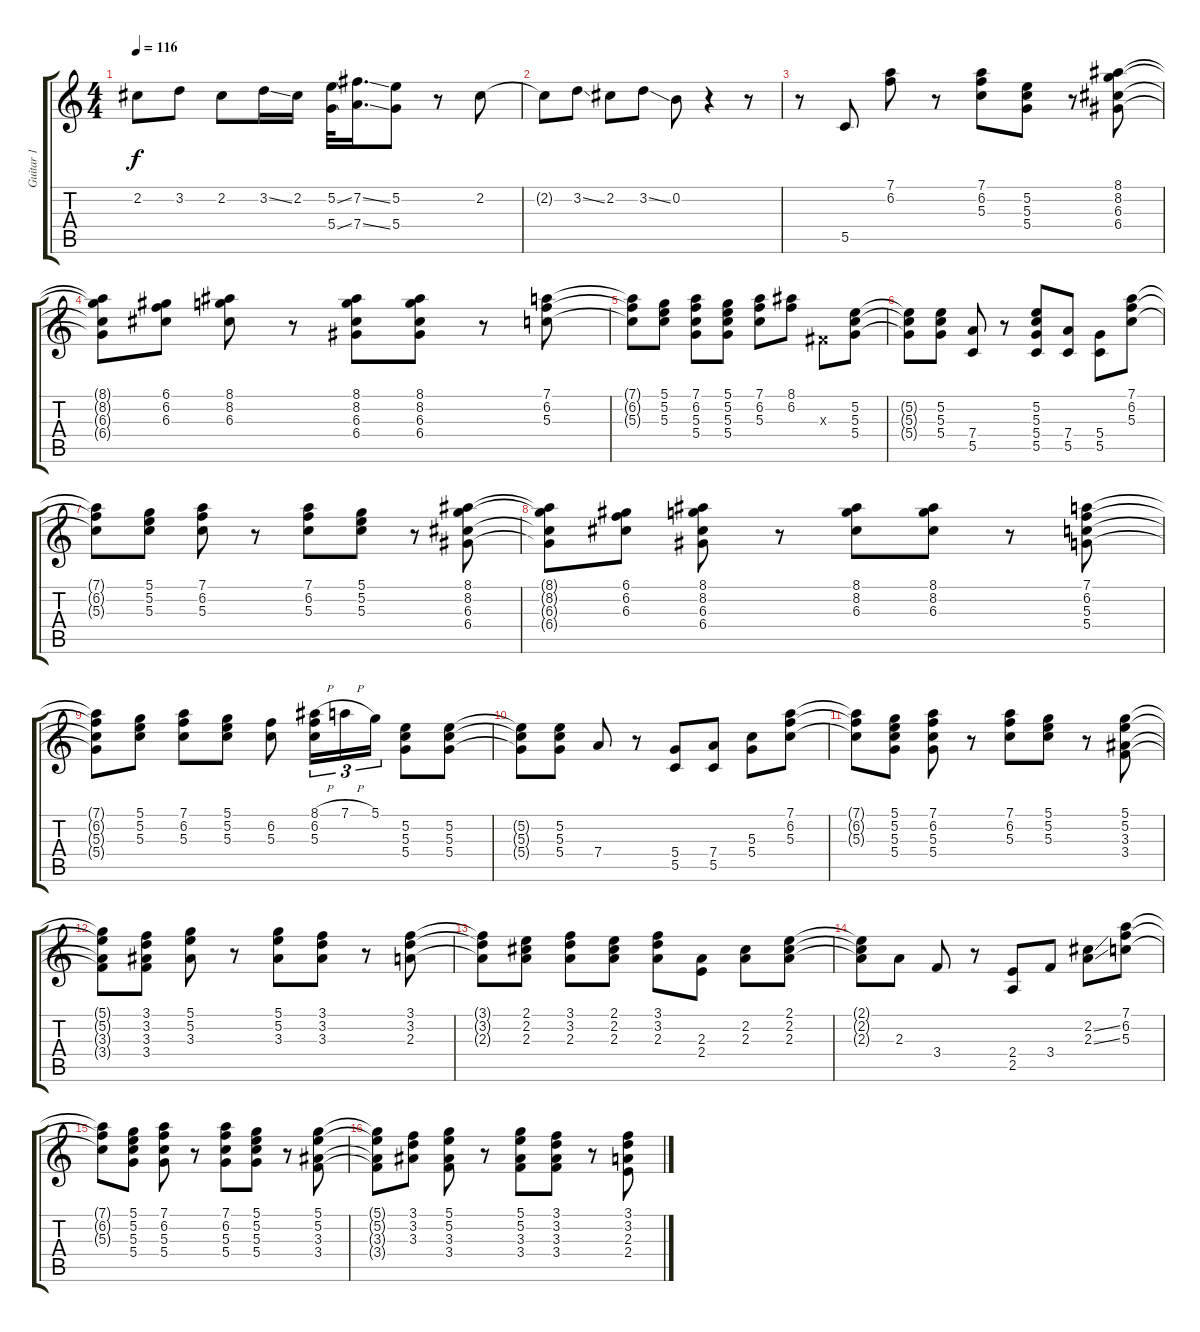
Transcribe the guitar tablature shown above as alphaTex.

\track ("Guitar 1" "Guitar 1") {instrument distortionguitar}
\staff {score tabs}
\tuning (D4 B3 G3 D3 G2 D2) {hide}
\ts (4 4)
\tempo 116
\clef g2
\ks c
2.2{t}.8{dy f} 3.2.8 2.2.8 3.2{ss}.16 2.2.16 (5.2{ss} 5.4{ss}).32 (7.2{ss} 7.4{ss}).16{d} (5.2 5.4).8 r.8 2.2.8 |
2.2{t}.8 3.2{ss}.8 2.2.8 3.2{ss}.8 0.2.8 r.4 r.8 |
r.8 5.5.8 (7.1 6.2).8 r.8 (7.1 6.2 5.3).8 (5.2 5.3 5.4).8 r.8 (8.1 8.2 6.3 6.4).8 |
(8.1{t} 8.2{t} 6.3{t} 6.4{t}).8 (6.1 6.2 6.3).8 (8.1 8.2 6.3).8 r.8 (8.1 8.2 6.3 6.4).8 (8.1 8.2 6.3 6.4).8 r.8 (7.1 6.2 5.3).8 |
(7.1{t} 6.2{t} 5.3{t}).8 (5.1 5.2 5.3).8 (7.1 6.2 5.3 5.4).8 (5.1 5.2 5.3 5.4).8 (7.1 6.2 5.3).8 (8.1 6.2).8 -1.3{x}.8 (5.2 5.3 5.4).8 |
(5.2{t} 5.3{t} 5.4{t}).8 (5.2 5.3 5.4).8 (7.4 5.5).8 r.8 (5.2 5.3 5.4 5.5).8 (7.4 5.5).8 (5.4 5.5).8 (7.1 6.2 5.3).8 |
(7.1{t} 6.2{t} 5.3{t}).8 (5.1 5.2 5.3).8 (7.1 6.2 5.3).8 r.8 (7.1 6.2 5.3).8 (5.1 5.2 5.3).8 r.8 (8.1 8.2 6.3 6.4).8 |
(8.1{t} 8.2{t} 6.3{t} 6.4{t}).8 (6.1 6.2 6.3).8 (8.1 8.2 6.3 6.4).8 r.8 (8.1 8.2 6.3).8 (8.1 8.2 6.3).8 r.8 (7.1 6.2 5.3 5.4).8 |
(7.1{t} 6.2{t} 5.3{t} 5.4{t}).8 (5.1 5.2 5.3).8 (7.1 6.2 5.3).8 (5.1 5.2 5.3).8 (6.2 5.3).8 (8.1{h} 6.2 5.3).16{tu (3 2)} 7.1{h}.16{tu (3 2)} 5.1.16{tu (3 2)} (5.2 5.3 5.4).8 (5.2 5.3 5.4).8 |
(5.2{t} 5.3{t} 5.4{t}).8 (5.2 5.3 5.4).8 7.4.8 r.8 (5.4 5.5).8 (7.4 5.5).8 (5.3 5.4).8 (7.1 6.2 5.3).8 |
(7.1{t} 6.2{t} 5.3{t}).8 (5.1 5.2 5.3 5.4).8 (7.1 6.2 5.3 5.4).8 r.8 (7.1 6.2 5.3).8 (5.1 5.2 5.3).8 r.8 (5.1 5.2 3.3 3.4).8 |
(5.1{t} 5.2{t} 3.3{t} 3.4{t}).8 (3.1 3.2 3.3 3.4).8 (5.1 5.2 3.3).8 r.8 (5.1 5.2 3.3).8 (3.1 3.2 3.3).8 r.8 (3.1 3.2 2.3).8 |
(3.1{t} 3.2{t} 2.3{t}).8 (2.1 2.2 2.3).8 (3.1 3.2 2.3).8 (2.1 2.2 2.3).8 (3.1 3.2 2.3).8 (2.3 2.4).8 (2.2 2.3).8 (2.1 2.2 2.3).8 |
(2.1{t} 2.2{t} 2.3{t}).8 2.3.8 3.4.8 r.8 (2.4 2.5).8 3.4.8 (2.2{ss} 2.3{ss}).8 (7.1 6.2 5.3).8 |
(7.1{t} 6.2{t} 5.3{t}).8 (5.1 5.2 5.3 5.4).8 (7.1 6.2 5.3 5.4).8 r.8 (7.1 6.2 5.3 5.4).8 (5.1 5.2 5.3 5.4).8 r.8 (5.1 5.2 3.3 3.4).8 |
(5.1{t} 5.2{t} 3.3{t} 3.4{t}).8 (3.1 3.2 3.3).8 (5.1 5.2 3.3 3.4).8 r.8 (5.1 5.2 3.3 3.4).8 (3.1 3.2 3.3 3.4).8 r.8 (3.1 3.2 2.3 2.4).8
